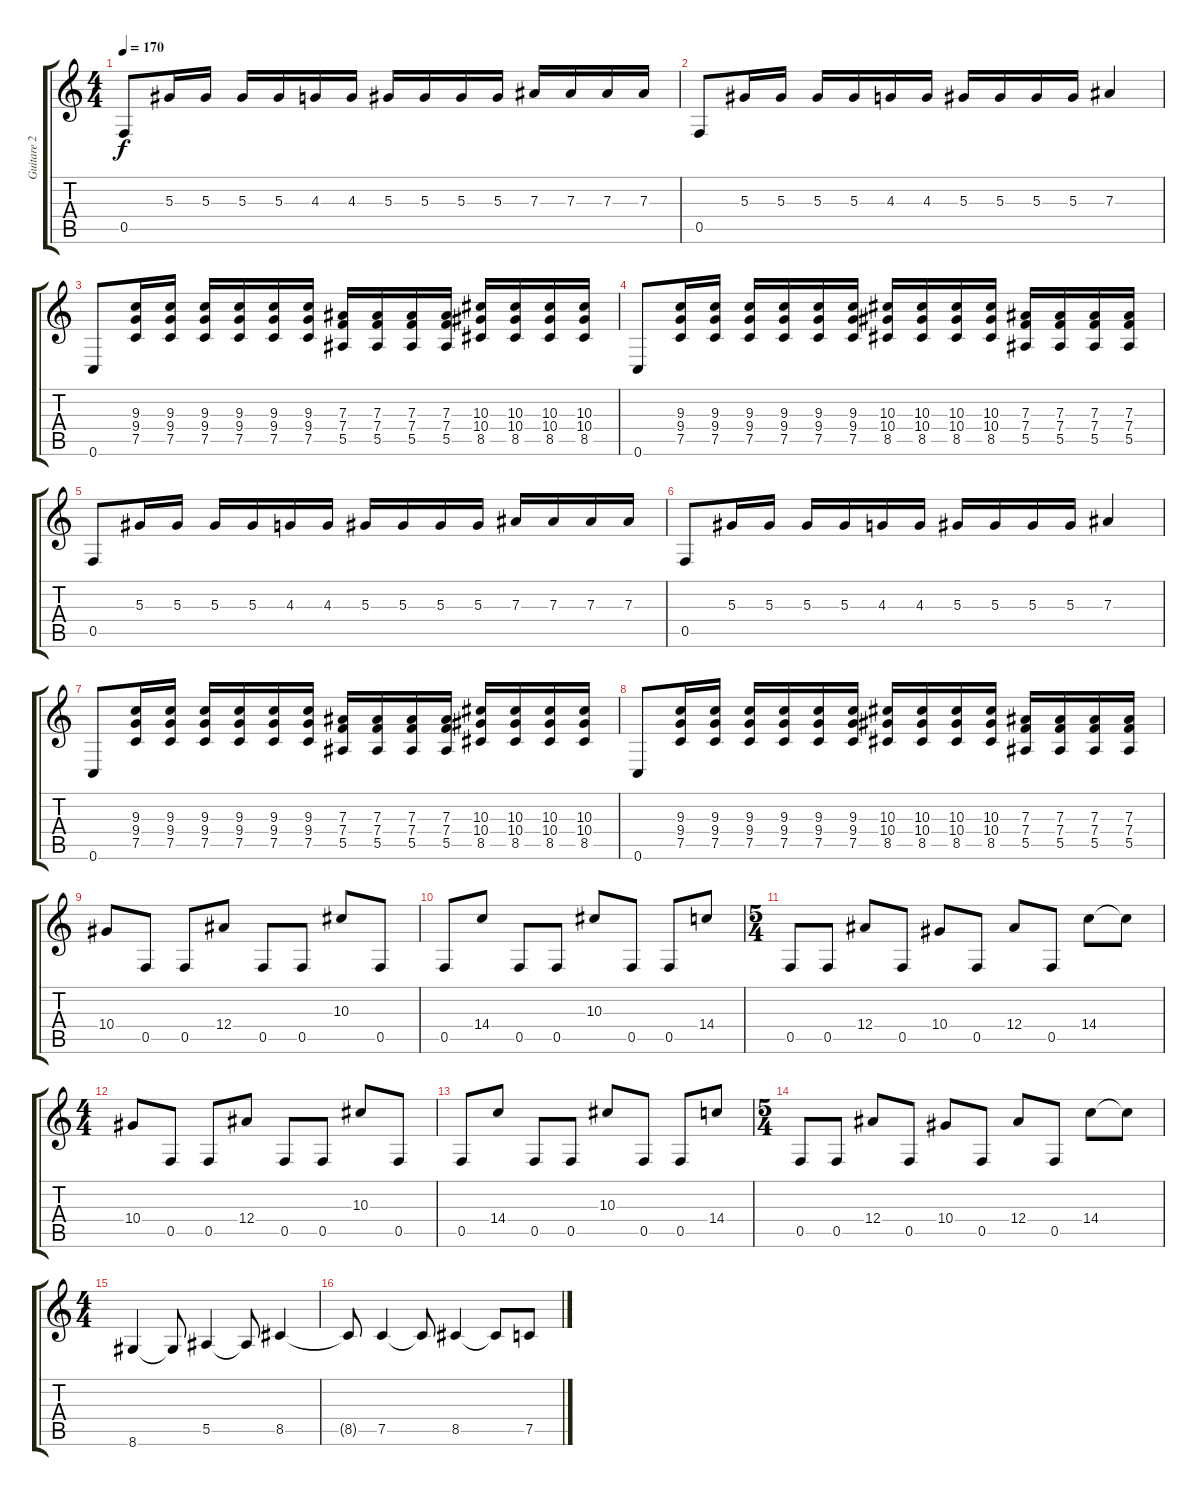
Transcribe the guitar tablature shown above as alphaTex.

\track ("Guitare 2" "Guitare 2") {instrument distortionguitar}
\staff {score tabs}
\tuning (C4 G3 Eb3 Bb2 F2 C2) {hide}
\ts (4 4)
\tempo 170
\clef g2
\ks c
0.5.8{dy f instrument distortionguitar} 5.3.16 5.3.16 5.3.16 5.3.16 4.3.16 4.3.16 5.3.16 5.3.16 5.3.16 5.3.16 7.3.16 7.3.16 7.3.16 7.3.16 |
0.5.8 5.3.16 5.3.16 5.3.16 5.3.16 4.3.16 4.3.16 5.3.16 5.3.16 5.3.16 5.3.16 7.3.4 |
0.6.8 (9.3 9.4 7.5).16 (9.3 9.4 7.5).16 (9.3 9.4 7.5).16 (9.3 9.4 7.5).16 (9.3 9.4 7.5).16 (9.3 9.4 7.5).16 (7.3 7.4 5.5).16 (7.3 7.4 5.5).16 (7.3 7.4 5.5).16 (7.3 7.4 5.5).16 (10.3 10.4 8.5).16 (10.3 10.4 8.5).16 (10.3 10.4 8.5).16 (10.3 10.4 8.5).16 |
0.6.8 (9.3 9.4 7.5).16 (9.3 9.4 7.5).16 (9.3 9.4 7.5).16 (9.3 9.4 7.5).16 (9.3 9.4 7.5).16 (9.3 9.4 7.5).16 (10.3 10.4 8.5).16 (10.3 10.4 8.5).16 (10.3 10.4 8.5).16 (10.3 10.4 8.5).16 (7.3 7.4 5.5).16 (7.3 7.4 5.5).16 (7.3 7.4 5.5).16 (7.3 7.4 5.5).16 |
0.5.8 5.3.16 5.3.16 5.3.16 5.3.16 4.3.16 4.3.16 5.3.16 5.3.16 5.3.16 5.3.16 7.3.16 7.3.16 7.3.16 7.3.16 |
0.5.8 5.3.16 5.3.16 5.3.16 5.3.16 4.3.16 4.3.16 5.3.16 5.3.16 5.3.16 5.3.16 7.3.4 |
0.6.8 (9.3 9.4 7.5).16 (9.3 9.4 7.5).16 (9.3 9.4 7.5).16 (9.3 9.4 7.5).16 (9.3 9.4 7.5).16 (9.3 9.4 7.5).16 (7.3 7.4 5.5).16 (7.3 7.4 5.5).16 (7.3 7.4 5.5).16 (7.3 7.4 5.5).16 (10.3 10.4 8.5).16 (10.3 10.4 8.5).16 (10.3 10.4 8.5).16 (10.3 10.4 8.5).16 |
0.6.8 (9.3 9.4 7.5).16 (9.3 9.4 7.5).16 (9.3 9.4 7.5).16 (9.3 9.4 7.5).16 (9.3 9.4 7.5).16 (9.3 9.4 7.5).16 (10.3 10.4 8.5).16 (10.3 10.4 8.5).16 (10.3 10.4 8.5).16 (10.3 10.4 8.5).16 (7.3 7.4 5.5).16 (7.3 7.4 5.5).16 (7.3 7.4 5.5).16 (7.3 7.4 5.5).16 |
10.4.8 0.5.8 0.5.8 12.4.8 0.5.8 0.5.8 10.3.8 0.5.8 |
0.5.8 14.4.8 0.5.8 0.5.8 10.3.8 0.5.8 0.5.8 14.4.8 |
\ts (5 4)
0.5.8 0.5.8 12.4.8 0.5.8 10.4.8 0.5.8 12.4.8 0.5.8 14.4.8 14.4{t}.8 |
\ts (4 4)
10.4.8 0.5.8 0.5.8 12.4.8 0.5.8 0.5.8 10.3.8 0.5.8 |
0.5.8 14.4.8 0.5.8 0.5.8 10.3.8 0.5.8 0.5.8 14.4.8 |
\ts (5 4)
0.5.8 0.5.8 12.4.8 0.5.8 10.4.8 0.5.8 12.4.8 0.5.8 14.4.8 14.4{t}.8 |
\ts (4 4)
8.6.4 8.6{t}.8 5.5.4 5.5{t}.8 8.5.4 |
8.5{t}.8 7.5.4 7.5{t}.8 8.5.4 8.5{t}.8 7.5.8
